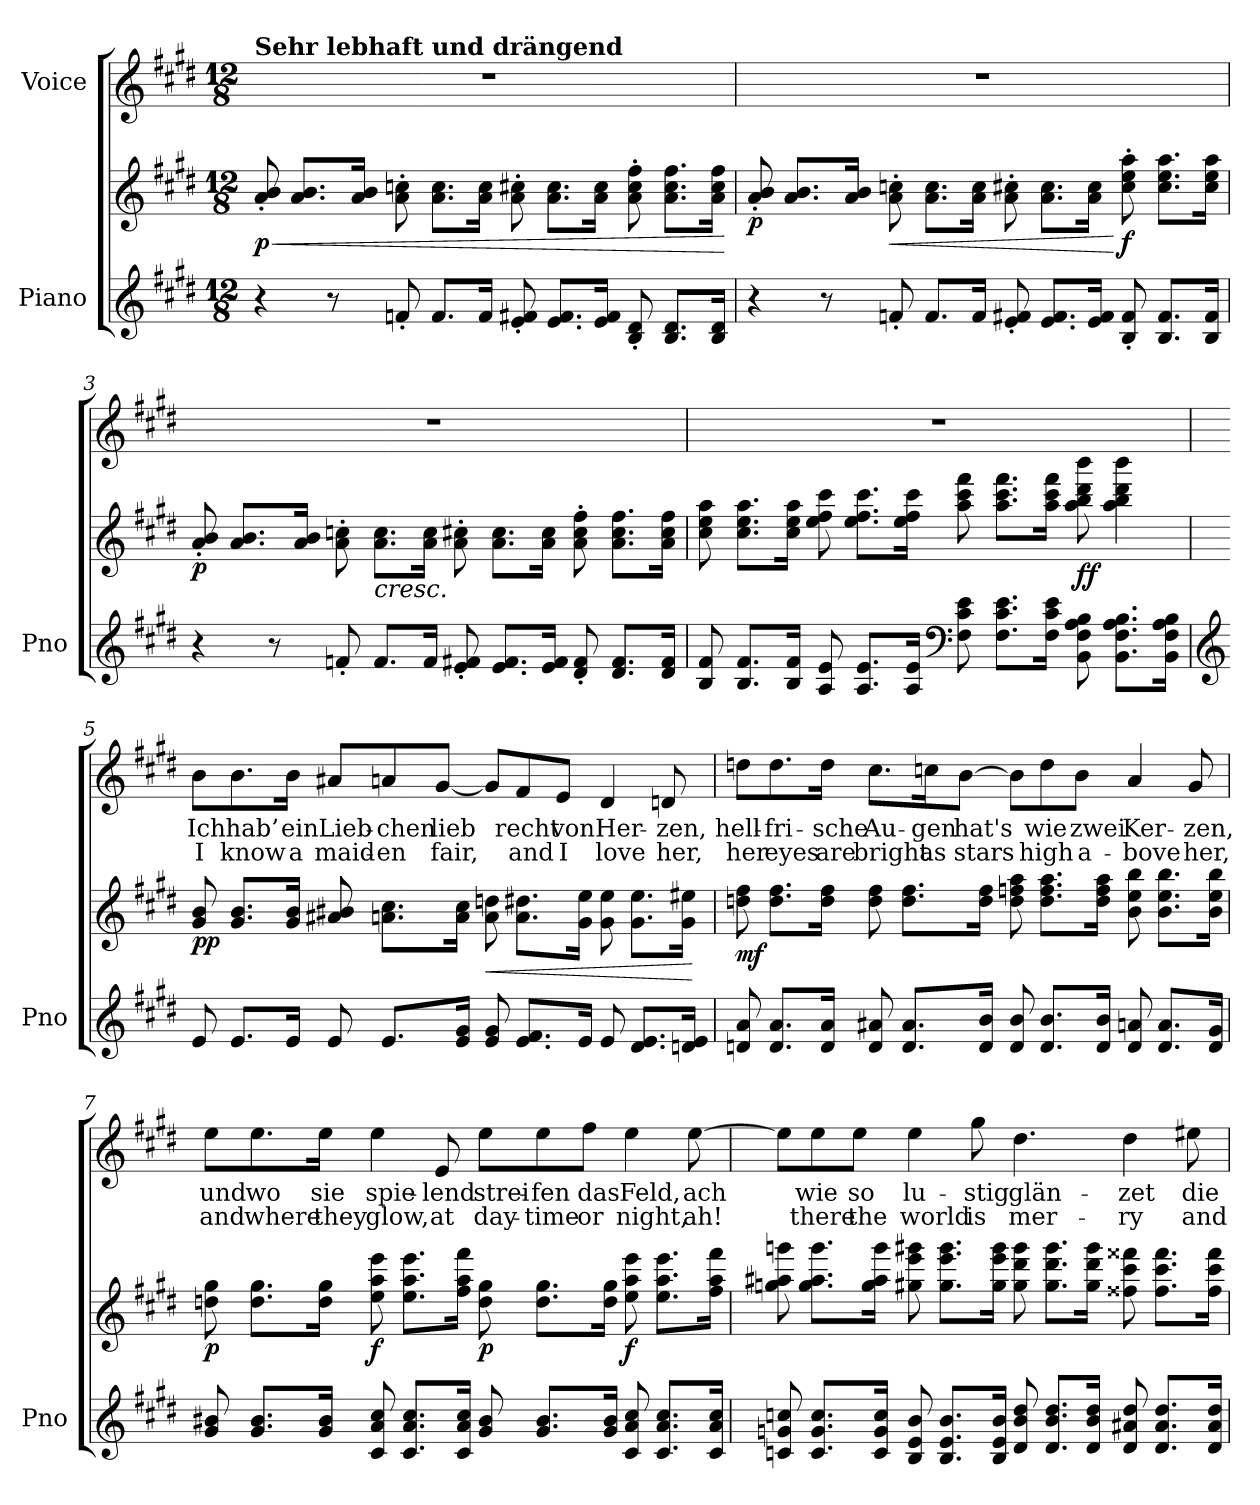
**kern	**kern	**dynam	**kern	**text	**text
*part2	*part2	*part2	*part1	*part1	*part1
*staff3	*staff2	*staff2/3	*staff1	*staff1	*staff1
*I"Piano	*	*	*I"Voice	*	*
*I'Pno	*	*	*	*	*
*clefG2	*clefG2	*	*clefG2	*	*
*k[f#c#g#d#]	*k[f#c#g#d#]	*	*k[f#c#g#d#]	*	*
*M12/8	*M12/8	*	*M12/8	*	*
=1	=1	=1	=1	=1	=1
!	!	!	!LO:TX:a:B:t=Sehr lebhaft und drängend	!	!
!	!	!LO:HP:b	!	!	!
!	!	!LO:DY:n=1:b	!	!	!
4r	8a/' 8b/'	< p	1.r	.	.
.	8.a/ 8.b/L	.	.	.	.
8r	.	.	.	.	.
.	16a/ 16b/Jk	.	.	.	.
8fn'/	8a\' 8ccn\'	.	.	.	.
8.f/L	8.a\ 8.cc\L	.	.	.	.
16f/Jk	16a\ 16cc\Jk	.	.	.	.
8e/' 8f#X/'	8a\' 8cc#X\'	.	.	.	.
8.e/ 8.f#/L	8.a\ 8.cc#\L	.	.	.	.
16e/ 16f#/Jk	16a\ 16cc#\Jk	.	.	.	.
8B/' 8d#/'	8a\' 8cc#\' 8ff#\'	.	.	.	.
8.B/ 8.d#/L	8.a\ 8.cc#\ 8.ff#\L	.	.	.	.
16B/ 16d#/Jk	16a\ 16cc#\ 16ff#\Jk	.	.	.	.
.	.	[	.	.	.
=2	=2	=2	=2	=2	=2
!	!	!LO:DY:b	!	!	!
4r	8a/' 8b/'	p	1.r	.	.
.	8.a/ 8.b/L	.	.	.	.
8r	.	.	.	.	.
.	16a/ 16b/Jk	.	.	.	.
!	!	!LO:HP:b	!	!	!
8fn'/	8a\' 8ccn\'	<	.	.	.
8.f/L	8.a\ 8.cc\L	.	.	.	.
16f/Jk	16a\ 16cc\Jk	.	.	.	.
8e/' 8f#X/'	8a\' 8cc#X\'	.	.	.	.
8.e/ 8.f#/L	8.a\ 8.cc#\L	.	.	.	.
16e/ 16f#/Jk	16a\ 16cc#\Jk	.	.	.	.
!	!	!LO:DY:n=1:b	!	!	!
8B/' 8f#/'	8cc#\' 8ee\' 8aa\'	[ f	.	.	.
8.B/ 8.f#/L	8.cc#\ 8.ee\ 8.aa\L	.	.	.	.
16B/ 16f#/Jk	16cc#\ 16ee\ 16aa\Jk	.	.	.	.
=3	=3	=3	=3	=3	=3
!	!	!LO:DY:b	!	!	!
4r	8a/' 8b/'	p	1.r	.	.
.	8.a/ 8.b/L	.	.	.	.
8r	.	.	.	.	.
.	16a/ 16b/Jk	.	.	.	.
8fn'/	8a\' 8ccn\'	.	.	.	.
!	!LO:TX:b:i:t=cresc.	!	!	!	!
8.f/L	8.a\ 8.cc\L	.	.	.	.
16f/Jk	16a\ 16cc\Jk	.	.	.	.
8e/' 8f#X/'	8a\' 8cc#X\'	.	.	.	.
8.e/ 8.f#/L	8.a\ 8.cc#\L	.	.	.	.
16e/ 16f#/Jk	16a\ 16cc#\Jk	.	.	.	.
8d#/' 8f#/'	8a\' 8cc#\' 8ff#\'	.	.	.	.
8.d#/ 8.f#/L	8.a\ 8.cc#\ 8.ff#\L	.	.	.	.
16d#/ 16f#/Jk	16a\ 16cc#\ 16ff#\Jk	.	.	.	.
=4	=4	=4	=4	=4	=4
8B/ 8f#/	8cc#\ 8ee\ 8aa\	.	1.r	.	.
8.B/ 8.f#/L	8.cc#\ 8.ee\ 8.aa\L	.	.	.	.
16B/ 16f#/Jk	16cc#\ 16ee\ 16aa\Jk	.	.	.	.
8A/ 8e/	8ee\ 8ff#\ 8ccc#\	.	.	.	.
8.A/ 8.e/L	8.ee\ 8.ff#\ 8.ccc#\L	.	.	.	.
16A/ 16e/Jk	16ee\ 16ff#\ 16ccc#\Jk	.	.	.	.
*clefF4	*	*	*	*	*
8F#\ 8c#\ 8e\	8aa\ 8ccc#\ 8fff#\	.	.	.	.
8.F#\ 8.c#\ 8.e\L	8.aa\ 8.ccc#\ 8.fff#\L	.	.	.	.
16F#\ 16c#\ 16e\Jk	16aa\ 16ccc#\ 16fff#\Jk	.	.	.	.
!	!	!LO:DY:b	!	!	!
8BB\ 8F#\ 8A\ 8B\	8aa\ 8bb\ 8ddd#\ 8bbb\	ff	.	.	.
8.BB\ 8.F#\ 8.A\ 8.B\L	4aa\ 4bb\ 4ddd#\ 4bbb\	.	.	.	.
16BB\ 16F#\ 16A\ 16B\Jk	.	.	.	.	.
=5	=5	=5	=5	=5	=5
*clefG2	*	*	*	*	*
!	!	!LO:DY:b	!	!	!
8e/	8g#/ 8b/	pp	8b\L	Ich	I
8.e/L	8.g#/ 8.b/L	.	8.b\	hab’	know
16e/Jk	16g#/ 16b/Jk	.	16b\Jk	ein	a
8e/	8a#X/ 8b#X/	.	8a#X/L	Lieb-	maid-
8.e/L	8.an\ 8.cc#\L	.	8an/	-chen	-en
.	.	.	[8g#/J	lieb	fair,
16e/ 16g#/Jk	16a\ 16cc#\Jk	.	.	.	.
!	!	!LO:HP:b	!	!	!
8e/ 8g#/	8a\ 8ddn\	<	8g#/L]	.	.
8.e/ 8.f#/L	8.a\ 8.dd#X\L	.	8f#/	recht	and
.	.	.	8e/J	von	I
16e/Jk	16g#\ 16ee\Jk	.	.	.	.
8e/	8g#\ 8ee\	.	4d#/	Her-	love
8.d#/ 8.e/L	8.g#\ 8.ee\L	.	.	.	.
.	.	.	8dn/	-zen,	her,
16dn/ 16e/Jk	16g#\ 16ee#X\Jk	.	.	.	.
.	.	[	.	.	.
=6	=6	=6	=6	=6	=6
!	!	!LO:DY:b	!	!	!
8dn/ 8a/	8ddn\ 8ff#\	mf	8ddn\L	hell-	her
8.d/ 8.a/L	8.dd\ 8.ff#\L	.	8.dd\	-fri-	eyes
16d/ 16a/Jk	16dd\ 16ff#\Jk	.	16dd\Jk	-sche	are
8d/ 8a#X/	8dd\ 8ff#\	.	8.cc#\L	Au-	bright
8.d/ 8.a#/L	8.dd\ 8.ff#\L	.	.	.	.
.	.	.	16ccn\K	-gen	as
.	.	.	[8b\J	hat's	stars
16d/ 16b/Jk	16dd\ 16ff#\Jk	.	.	.	.
8d/ 8b/	8dd\ 8ffn\ 8aa\	.	8b\L]	.	.
8.d/ 8.b/L	8.dd\ 8.ff\ 8.aa\L	.	8dd\	wie	high
.	.	.	8b\J	zwei	a-
16d/ 16b/Jk	16dd\ 16ff\ 16aa\Jk	.	.	.	.
8d/ 8an/	8b\ 8ee\ 8bb\	.	4a/	Ker-	-bove
8.d/ 8.a/L	8.b\ 8.ee\ 8.bb\L	.	.	.	.
.	.	.	8g#/	-zen,	her,
16d/ 16g#/Jk	16b\ 16ee\ 16bb\Jk	.	.	.	.
=7	=7	=7	=7	=7	=7
!	!	!LO:DY:b	!	!	!
8g#/ 8b#X/	8ddn\ 8gg#\	p	8ee\L	und	and
8.g#/ 8.b#/L	8.dd\ 8.gg#\L	.	8.ee\	wo	where
16g#/ 16b#/Jk	16dd\ 16gg#\Jk	.	16ee\Jk	sie	they
!	!	!LO:DY:b	!	!	!
8c#/ 8a/ 8cc#/	8ee\ 8aa\ 8eee\	f	4ee\	spie-	glow,
8.c#/ 8.a/ 8.cc#/L	8.ee\ 8.aa\ 8.eee\L	.	.	.	.
.	.	.	8e/	-lend	at
16c#/ 16a/ 16cc#/Jk	16ff#\ 16aa\ 16fff#\Jk	.	.	.	.
!	!	!LO:DY:b	!	!	!
8g#/ 8b#/	8dd\ 8gg#\	p	8ee\L	strei-	day-
8.g#/ 8.b#/L	8.dd\ 8.gg#\L	.	8ee\	-fen	-time
.	.	.	8ff#\J	das	or
16g#/ 16b#/Jk	16dd\ 16gg#\Jk	.	.	.	.
!	!	!LO:DY:b	!	!	!
8c#/ 8a/ 8cc#/	8ee\ 8aa\ 8eee\	f	4ee\	Feld,	night,
8.c#/ 8.a/ 8.cc#/L	8.ee\ 8.aa\ 8.eee\L	.	.	.	.
.	.	.	[8ee\	ach	ah!
16c#/ 16a/ 16cc#/Jk	16ff#\ 16aa\ 16fff#\Jk	.	.	.	.
=8	=8	=8	=8	=8	=8
8cn/ 8gn/ 8ccn/	8ggn\ 8aa#X\ 8gggn\	.	8ee\L]	.	.
8.c/ 8.g/ 8.cc/L	8.gg\ 8.aa#\ 8.ggg\L	.	8ee\	wie	there
.	.	.	8ee\J	so	the
16c/ 16g/ 16cc/Jk	16gg\ 16aa#\ 16ggg\Jk	.	.	.	.
8B/ 8e/ 8b/	8gg#X\ 8eee\ 8ggg#X\	.	4ee\	lu-	world
8.B/ 8.e/ 8.b/L	8.gg#\ 8.eee\ 8.ggg#\L	.	.	.	.
.	.	.	8gg#\	-stig	is
16B/ 16e/ 16b/Jk	16gg#\ 16eee\ 16ggg#\Jk	.	.	.	.
8d#/ 8b/ 8dd#/	8gg#\ 8ddd#\ 8ggg#\	.	4.dd#\	glän-	mer-
8.d#/ 8.b/ 8.dd#/L	8.gg#\ 8.ddd#\ 8.ggg#\L	.	.	.	.
16d#/ 16b/ 16dd#/Jk	16gg#\ 16ddd#\ 16ggg#\Jk	.	.	.	.
8d#/ 8a#X/ 8dd#/	8ff##X\ 8ccc#\ 8fff##X\	.	4dd#\	-zet	-ry
8.d#/ 8.a#/ 8.dd#/L	8.ff##\ 8.ccc#\ 8.fff##\L	.	.	.	.
.	.	.	8ee#X\	die	and
16d#/ 16a#/ 16dd#/Jk	16ff##\ 16ccc#\ 16fff##\Jk	.	.	.	.
=	=	=	=	=	=
*-	*-	*-	*-	*-	*-
